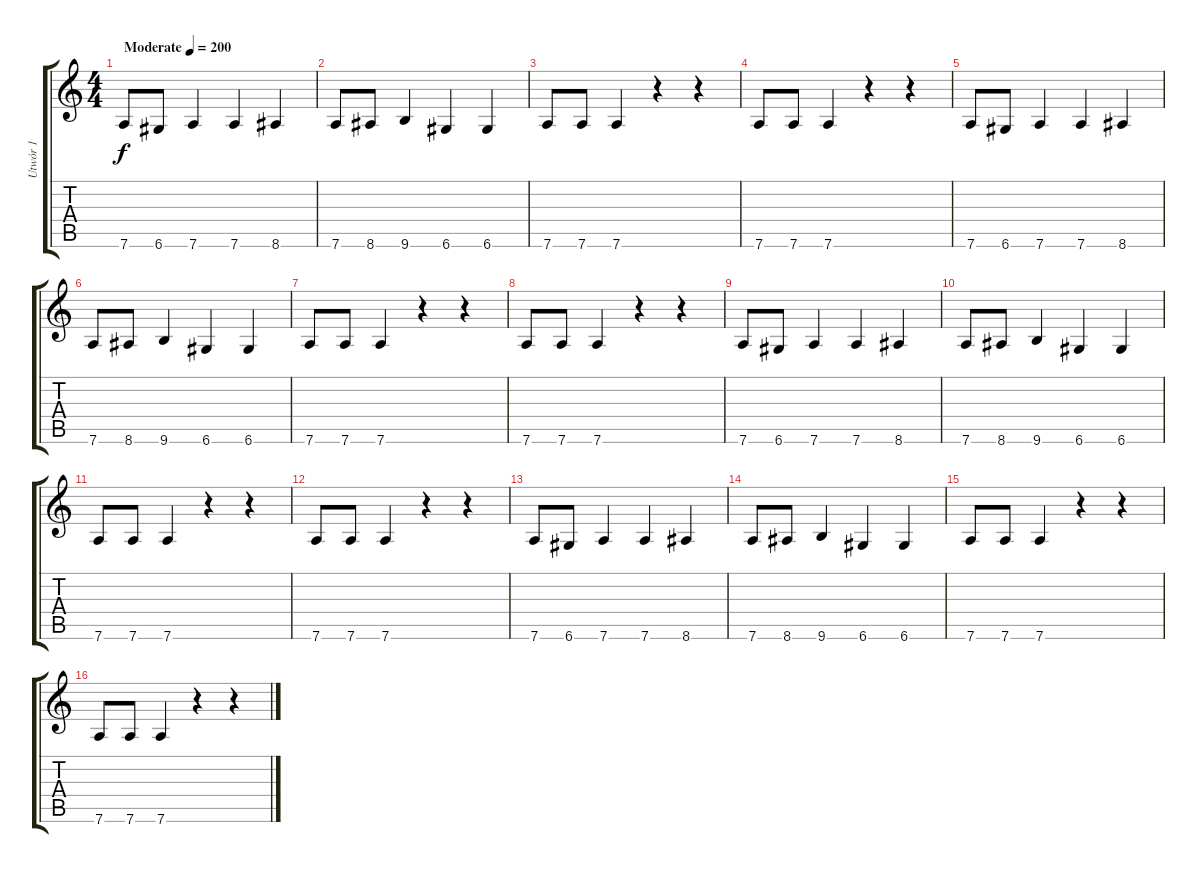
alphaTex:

\track ("Utwór 1" "Utwór 1") {instrument distortionguitar}
\staff {score tabs}
\tuning (D4 A3 F3 C3 G2 D2) {hide}
\ts (4 4)
\tempo (200 "Moderate")
\clef g2
\ks c
7.6.8{dy f instrument distortionguitar} 6.6.8 7.6.4 7.6.4 8.6.4 |
7.6.8 8.6.8 9.6.4 6.6.4 6.6.4 |
7.6.8 7.6.8 7.6.4 r.4 r.4 |
7.6.8 7.6.8 7.6.4 r.4 r.4 |
7.6.8 6.6.8 7.6.4 7.6.4 8.6.4 |
7.6.8 8.6.8 9.6.4 6.6.4 6.6.4 |
7.6.8 7.6.8 7.6.4 r.4 r.4 |
7.6.8 7.6.8 7.6.4 r.4 r.4 |
7.6.8 6.6.8 7.6.4 7.6.4 8.6.4 |
7.6.8 8.6.8 9.6.4 6.6.4 6.6.4 |
7.6.8 7.6.8 7.6.4 r.4 r.4 |
7.6.8 7.6.8 7.6.4 r.4 r.4 |
7.6.8 6.6.8 7.6.4 7.6.4 8.6.4 |
7.6.8 8.6.8 9.6.4 6.6.4 6.6.4 |
7.6.8 7.6.8 7.6.4 r.4 r.4 |
7.6.8 7.6.8 7.6.4 r.4 r.4
